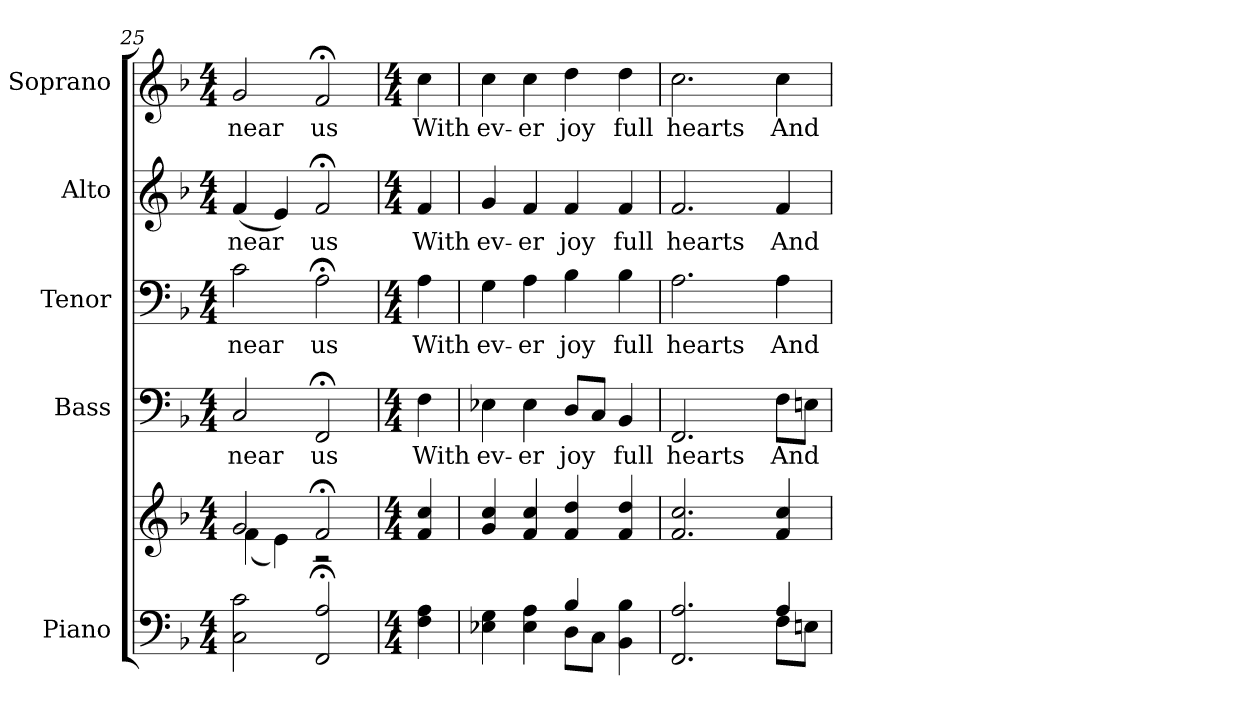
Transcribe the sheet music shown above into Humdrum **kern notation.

**kern	**kern	**kern	**text	**kern	**text	**kern	**text	**kern	**text
*part5	*part5	*part4	*part4	*part3	*part3	*part2	*part2	*part1	*part1
*staff6	*staff5	*staff4	*staff4	*staff3	*staff3	*staff2	*staff2	*staff1	*staff1
*I"Piano	*	*I"Bass	*	*I"Tenor	*	*I"Alto	*	*I"Soprano	*
*I'Pno.	*	*I'B.	*	*I'T.	*	*I'A.	*	*I'S.	*
*clefF4	*clefG2	*clefF4	*	*clefF4	*	*clefG2	*	*clefG2	*
*k[b-]	*k[b-]	*k[b-]	*	*k[b-]	*	*k[b-]	*	*k[b-]	*
*F:	*F:	*F:	*	*F:	*	*F:	*	*F:	*
*M4/4	*M4/4	*M4/4	*	*M4/4	*	*M4/4	*	*M4/4	*
=25	=25	=25	=25	=25	=25	=25	=25	=25	=25
*	*^	*	*	*	*	*	*	*	*
!	!	!	!	!LO:LY:b:color=#000000	!	!	!	!	!	!
!	!	!	!	!	!	!LO:LY:b:color=#000000	!	!	!	!
!	!	!	!	!	!	!	!	!LO:LY:b:color=#000000	!	!
!	!	!	!	!	!	!	!	!	!	!LO:LY:b:color=#000000
2Ci\ 2ci	2gi/	(4fi\	2Ci/	near	2ci\	near	(4fi/	near	2gi/	near
.	.	4ei\)	.	.	.	.	4ei/)	.	.	.
!	!	!	!	!LO:LY:b:color=#000000	!	!	!	!	!	!
!	!	!	!	!	!	!LO:LY:b:color=#000000	!	!	!	!
!	!	!	!	!	!	!	!	!LO:LY:b:color=#000000	!	!
!	!	!	!	!	!	!	!	!	!	!LO:LY:b:color=#000000
2FFi/; 2Ai;	2f;i/	2r	2FF;i/	us	2A;i\	us	2f;i/	us	2f;i/	us
*	*v	*v	*	*	*	*	*	*	*	*
!!LO:PB:g=z
=26	=26	=26	=26	=26	=26	=26	=26	=26	=26
*M4/4	*M4/4	*M4/4	*	*M4/4	*	*M4/4	*	*M4/4	*
*	*^	*	*	*	*	*	*	*	*
!	!	!	!	!LO:LY:b:color=#000000	!	!	!	!	!	!
*	*v	*v	*	*	*	*	*	*	*	*
*	*^	*	*	*	*	*	*	*	*
!	!	!	!	!	!	!LO:LY:b:color=#000000	!	!	!	!
*	*v	*v	*	*	*	*	*	*	*	*
*	*^	*	*	*	*	*	*	*	*
!	!	!	!	!	!	!	!	!LO:LY:b:color=#000000	!	!
*	*v	*v	*	*	*	*	*	*	*	*
*	*^	*	*	*	*	*	*	*	*
!	!	!	!	!	!	!	!	!	!	!LO:LY:b:color=#000000
*	*v	*v	*	*	*	*	*	*	*	*
4Fi\ 4Ai	4fi/ 4cci	4Fi\	With	4Ai\	With	4fi/	With	4cci\	With
=27	=27	=27	=27	=27	=27	=27	=27	=27	=27
*^	*	*	*	*	*	*	*	*	*
!	!	!	!	!LO:LY:b:color=#000000	!	!	!	!	!	!
!	!	!	!	!	!	!LO:LY:b:color=#000000	!	!	!	!
!	!	!	!	!	!	!	!	!LO:LY:b:color=#000000	!	!
!	!	!	!	!	!	!	!	!	!	!LO:LY:b:color=#000000
4E-Xi\ 4Gi	2ryy	4gi/ 4cci	4E-Xi\	ev-	4Gi\	ev-	4gi/	ev-	4cci\	ev-
!	!	!	!	!LO:LY:b:color=#000000	!	!	!	!	!	!
!	!	!	!	!	!	!LO:LY:b:color=#000000	!	!	!	!
!	!	!	!	!	!	!	!	!LO:LY:b:color=#000000	!	!
!	!	!	!	!	!	!	!	!	!	!LO:LY:b:color=#000000
4E-i\ 4Ai	.	4fi/ 4cci	4E-i\	-er	4Ai\	-er	4fi/	-er	4cci\	-er
!	!	!	!	!LO:LY:b:color=#000000	!	!	!	!	!	!
!	!	!	!	!	!	!LO:LY:b:color=#000000	!	!	!	!
!	!	!	!	!	!	!	!	!LO:LY:b:color=#000000	!	!
!	!	!	!	!	!	!	!	!	!	!LO:LY:b:color=#000000
4B-i/	8Di\L	4fi/ 4ddi	8Di/L	joy	4B-i\	joy	4fi/	joy	4ddi\	joy
.	8Ci\J	.	8Ci/J	.	.	.	.	.	.	.
!	!	!	!	!LO:LY:b:color=#000000	!	!	!	!	!	!
!	!	!	!	!	!	!LO:LY:b:color=#000000	!	!	!	!
!	!	!	!	!	!	!	!	!LO:LY:b:color=#000000	!	!
!	!	!	!	!	!	!	!	!	!	!LO:LY:b:color=#000000
4BB-i\ 4B-i	4ryy	4fi/ 4ddi	4BB-i/	full	4B-i\	full	4fi/	full	4ddi\	full
!!LO:PB:g=z
=28	=28	=28	=28	=28	=28	=28	=28	=28	=28	=28
!	!	!	!	!LO:LY:b:color=#000000	!	!	!	!	!	!
!	!	!	!	!	!	!LO:LY:b:color=#000000	!	!	!	!
!	!	!	!	!	!	!	!	!LO:LY:b:color=#000000	!	!
!	!	!	!	!	!	!	!	!	!	!LO:LY:b:color=#000000
2.FFi/ 2.Ai	2ryy	2.fi/ 2.cci	2.FFi/	hearts	2.Ai\	hearts	2.fi/	hearts	2.cci\	hearts
.	4ryy	.	.	.	.	.	.	.	.	.
!	!	!	!	!LO:LY:b:color=#000000	!	!	!	!	!	!
!	!	!	!	!	!	!LO:LY:b:color=#000000	!	!	!	!
!	!	!	!	!	!	!	!	!LO:LY:b:color=#000000	!	!
!	!	!	!	!	!	!	!	!	!	!LO:LY:b:color=#000000
4Ai/	8Fi\L	4fi/ 4cci	8Fi\L	And	4Ai\	And	4fi/	And	4cci\	And
.	8Eni\J	.	8Eni\J	.	.	.	.	.	.	.
*v	*v	*	*	*	*	*	*	*	*	*
=	=	=	=	=	=	=	=	=	=
*-	*-	*-	*-	*-	*-	*-	*-	*-	*-
